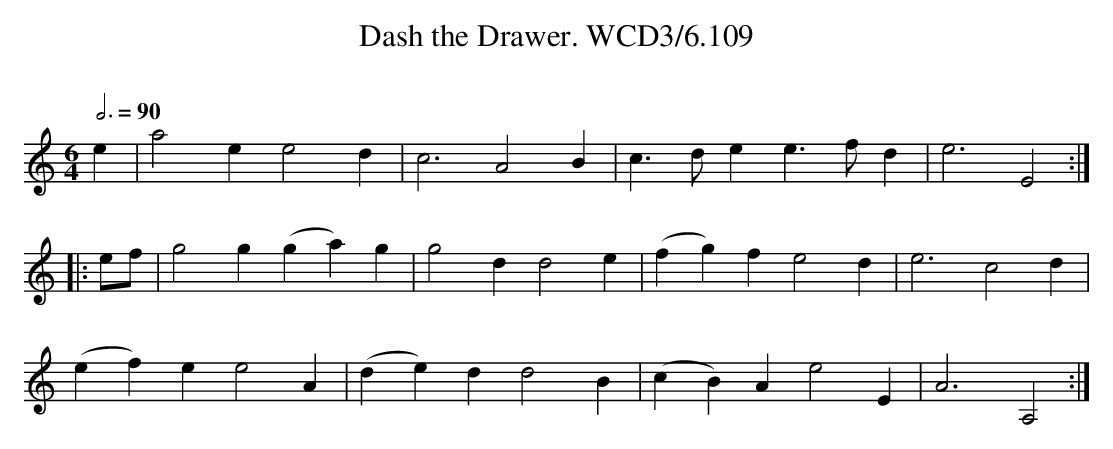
X:1
T:Dash the Drawer. WCD3/6.109
O:
M:6/4
L:1/4
Q:3/4=90
K:Am
e|a2 e e2 d|c3 A2 B|c3/ d/ e e3/ f/ d|e3 E2:|
|:e/f/|g2 g (ga)g|g2 d d2 e|(fg)f e2 d|e3 c2 d|
(ef) e e2 A|(de) d d2 B|(cB) A e2 E|A3 A,2:|
